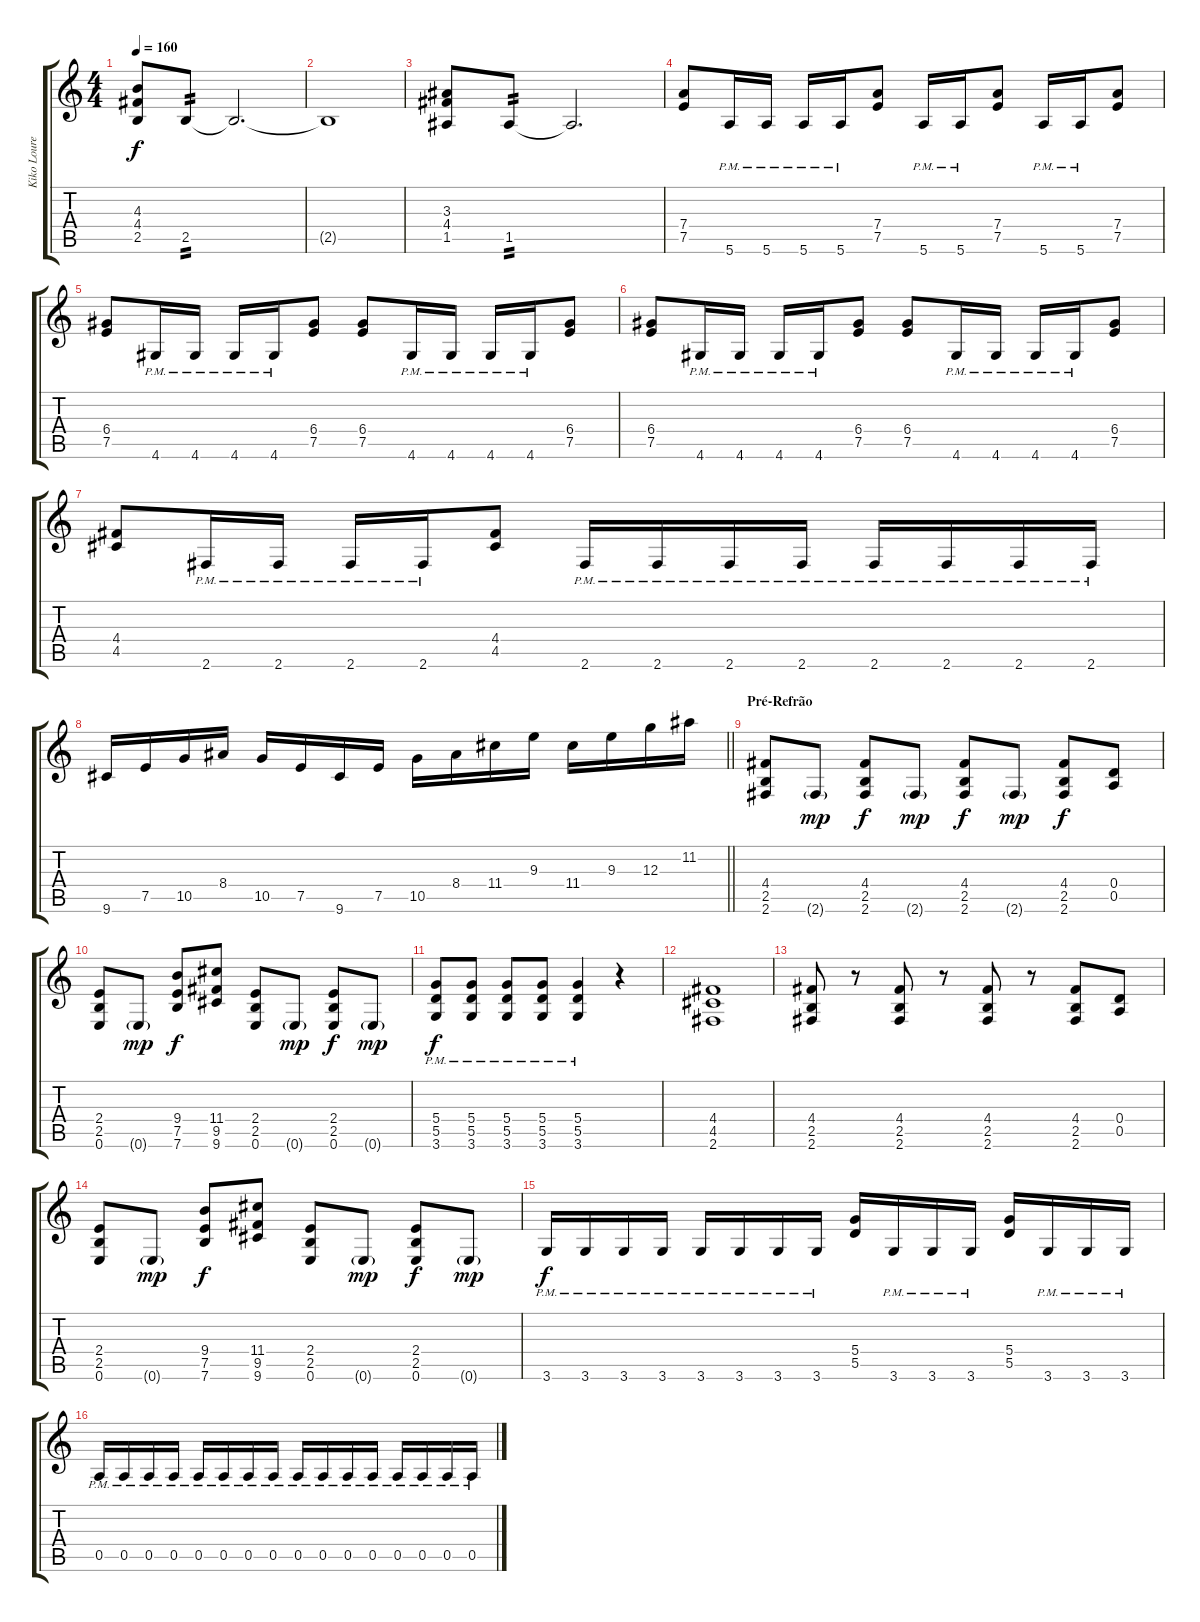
\track ("Kiko Loureiro" "Kiko Loure") {instrument contrabass}
\staff {score tabs}
\tuning (E4 B3 G3 D3 A2 E2) {hide}
\ts (4 4)
\tempo 160
\clef g2
\ks c
(4.3 4.4 2.5).8{dy f} 2.5.8{tp 2} 2.5{t}.2{d} |
2.5{t}.1 |
(3.3 4.4 1.5).8 1.5.8{tp 2} 1.5{t}.2{d} |
(7.4 7.5).8 5.6{pm}.16 5.6{pm}.16 5.6{pm}.16 5.6{pm}.16 (7.4 7.5).8 5.6{pm}.16 5.6{pm}.16 (7.4 7.5).8 5.6{pm}.16 5.6{pm}.16 (7.4 7.5).8 |
(6.4 7.5).8 4.6{pm}.16 4.6{pm}.16 4.6{pm}.16 4.6{pm}.16 (6.4 7.5).8 (6.4 7.5).8 4.6{pm}.16 4.6{pm}.16 4.6{pm}.16 4.6{pm}.16 (6.4 7.5).8 |
(6.4 7.5).8 4.6{pm}.16 4.6{pm}.16 4.6{pm}.16 4.6{pm}.16 (6.4 7.5).8 (6.4 7.5).8 4.6{pm}.16 4.6{pm}.16 4.6{pm}.16 4.6{pm}.16 (6.4 7.5).8 |
(4.4 4.5).8 2.6{pm}.16 2.6{pm}.16 2.6{pm}.16 2.6{pm}.16 (4.4 4.5).8 2.6{pm}.16 2.6{pm}.16 2.6{pm}.16 2.6{pm}.16 2.6{pm}.16 2.6{pm}.16 2.6{pm}.16 2.6{pm}.16 |
\barLineRight lightlight
9.6.16 7.5.16 10.5.16 8.4.16 10.5.16 7.5.16 9.6.16 7.5.16 10.5.16 8.4.16 11.4.16 9.3.16 11.4.16 9.3.16 12.3.16 11.2.16 |
\section ("" "Pré-Refrão")
(4.4 2.5 2.6).8 2.6{g}.8{dy mp} (4.4 2.5 2.6).8{dy f} 2.6{g}.8{dy mp} (4.4 2.5 2.6).8{dy f} 2.6{g}.8{dy mp} (4.4 2.5 2.6).8{dy f} (0.4 0.5).8 |
(2.4 2.5 0.6).8 0.6{g}.8{dy mp} (9.4 7.5 7.6).8{dy f} (11.4 9.5 9.6).8 (2.4 2.5 0.6).8 0.6{g}.8{dy mp} (2.4 2.5 0.6).8{dy f} 0.6{g}.8{dy mp} |
(5.4{pm} 5.5{pm} 3.6{pm}).8{dy f} (5.4{pm} 5.5{pm} 3.6{pm}).8 (5.4{pm} 5.5{pm} 3.6{pm}).8 (5.4{pm} 5.5{pm} 3.6{pm}).8 (5.4{pm} 5.5{pm} 3.6{pm}).4 r.4 |
(4.4 4.5 2.6).1 |
(4.4 2.5 2.6).8 r.8 (4.4 2.5 2.6).8 r.8 (4.4 2.5 2.6).8 r.8 (4.4 2.5 2.6).8 (0.4 0.5).8 |
(2.4 2.5 0.6).8 0.6{g}.8{dy mp} (9.4 7.5 7.6).8{dy f} (11.4 9.5 9.6).8 (2.4 2.5 0.6).8 0.6{g}.8{dy mp} (2.4 2.5 0.6).8{dy f} 0.6{g}.8{dy mp} |
3.6{pm}.16{dy f} 3.6{pm}.16 3.6{pm}.16 3.6{pm}.16 3.6{pm}.16 3.6{pm}.16 3.6{pm}.16 3.6{pm}.16 (5.4 5.5).16 3.6{pm}.16 3.6{pm}.16 3.6{pm}.16 (5.4 5.5).16 3.6{pm}.16 3.6{pm}.16 3.6{pm}.16 |
0.5{pm}.16 0.5{pm}.16 0.5{pm}.16 0.5{pm}.16 0.5{pm}.16 0.5{pm}.16 0.5{pm}.16 0.5{pm}.16 0.5{pm}.16 0.5{pm}.16 0.5{pm}.16 0.5{pm}.16 0.5{pm}.16 0.5{pm}.16 0.5{pm}.16 0.5{pm}.16
